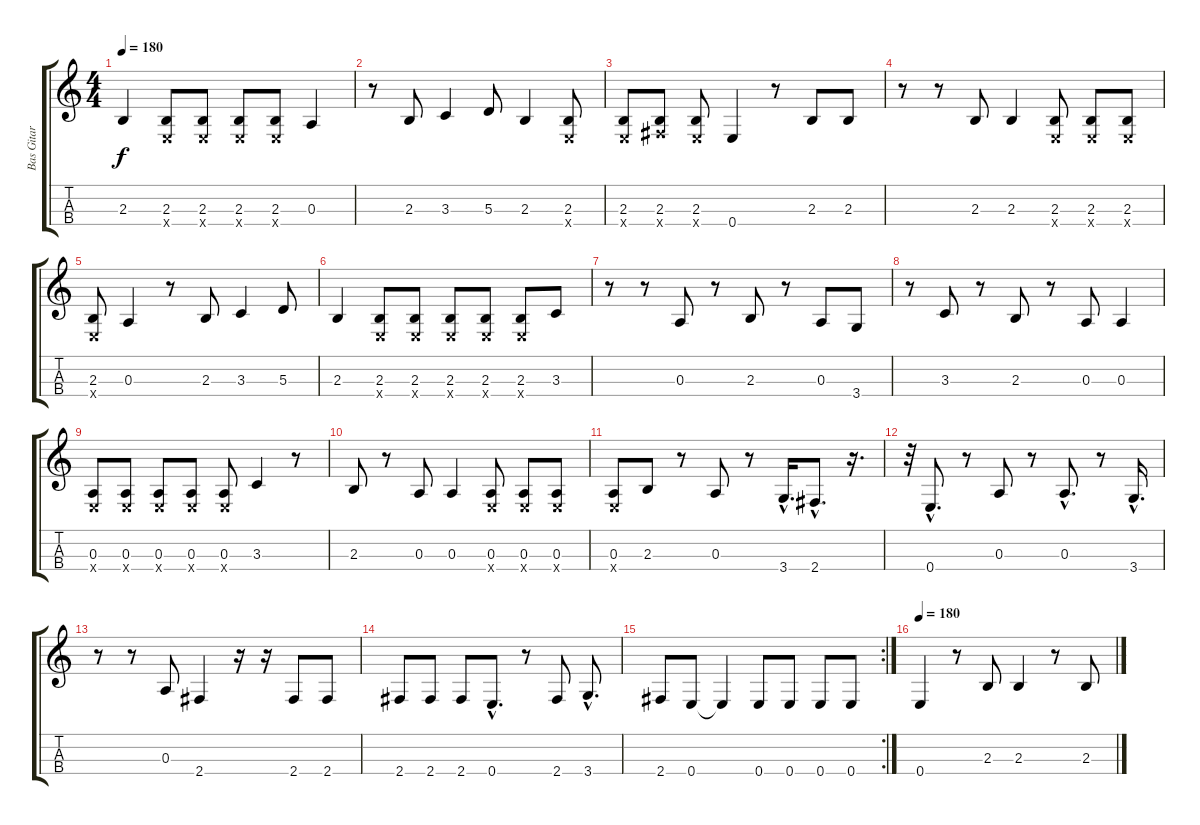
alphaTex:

\track ("Bas Gitar" "Bas Gitar") {instrument electricbasspick}
\staff {score tabs}
\tuning (G3 Eb3 A2 E2) {hide}
\ts (4 4)
\tempo 180
\clef g2
\ks c
2.3.4{dy f} (2.3 0.4{x}).8 (2.3 0.4{x}).8 (2.3 0.4{x}).8 (2.3 0.4{x}).8 0.3.4 |
r.8 2.3.8 3.3.4 5.3.8 2.3.4 (2.3 0.4{x}).8 |
(2.3 0.4{x}).8 (2.3 2.4{x}).8 (2.3 0.4{x}).8 0.4.4 r.8 2.3.8 2.3.8 |
r.8 r.8 2.3.8 2.3.4 (2.3 0.4{x}).8 (2.3 0.4{x}).8 (2.3 0.4{x}).8 |
(2.3 0.4{x}).8 0.3.4 r.8 2.3.8 3.3.4 5.3.8 |
2.3.4 (2.3 0.4{x}).8 (2.3 0.4{x}).8 (2.3 0.4{x}).8 (2.3 0.4{x}).8 (2.3 0.4{x}).8 3.3.8 |
r.8 r.8 0.3.8 r.8 2.3.8 r.8 0.3.8 3.4.8 |
r.8 3.3.8 r.8 2.3.8 r.8 0.3.8 0.3.4 |
(0.3 0.4{x}).8 (0.3 0.4{x}).8 (0.3 0.4{x}).8 (0.3 0.4{x}).8 (0.3 0.4{x}).8 3.3.4 r.8 |
2.3.8 r.8 0.3.8 0.3.4 (0.3 0.4{x}).8 (0.3 0.4{x}).8 (0.3 0.4{x}).8 |
(0.3 0.4{x}).8 2.3.8 r.8 0.3.8 r.8 3.4{hac}.16{d} 2.4{hac}.8{d} r.16{d} |
r.32 0.4{hac}.8{d} r.8 0.3.8 r.8 0.3{hac}.8{d} r.8 3.4{hac}.16{d} |
r.8 r.8 0.3.8 2.4.4 r.16 r.16 2.4.8 2.4.8 |
2.4.8 2.4.8 2.4.8 0.4{hac}.8{d} r.8 2.4.8 3.4{hac}.8{d} |
\rc 2
2.4.8 0.4.8 0.4{t}.4 0.4.8 0.4.8 0.4.8 0.4.8 |
\tempo 180
0.4.4 r.8 2.3.8 2.3.4 r.8 2.3.8
